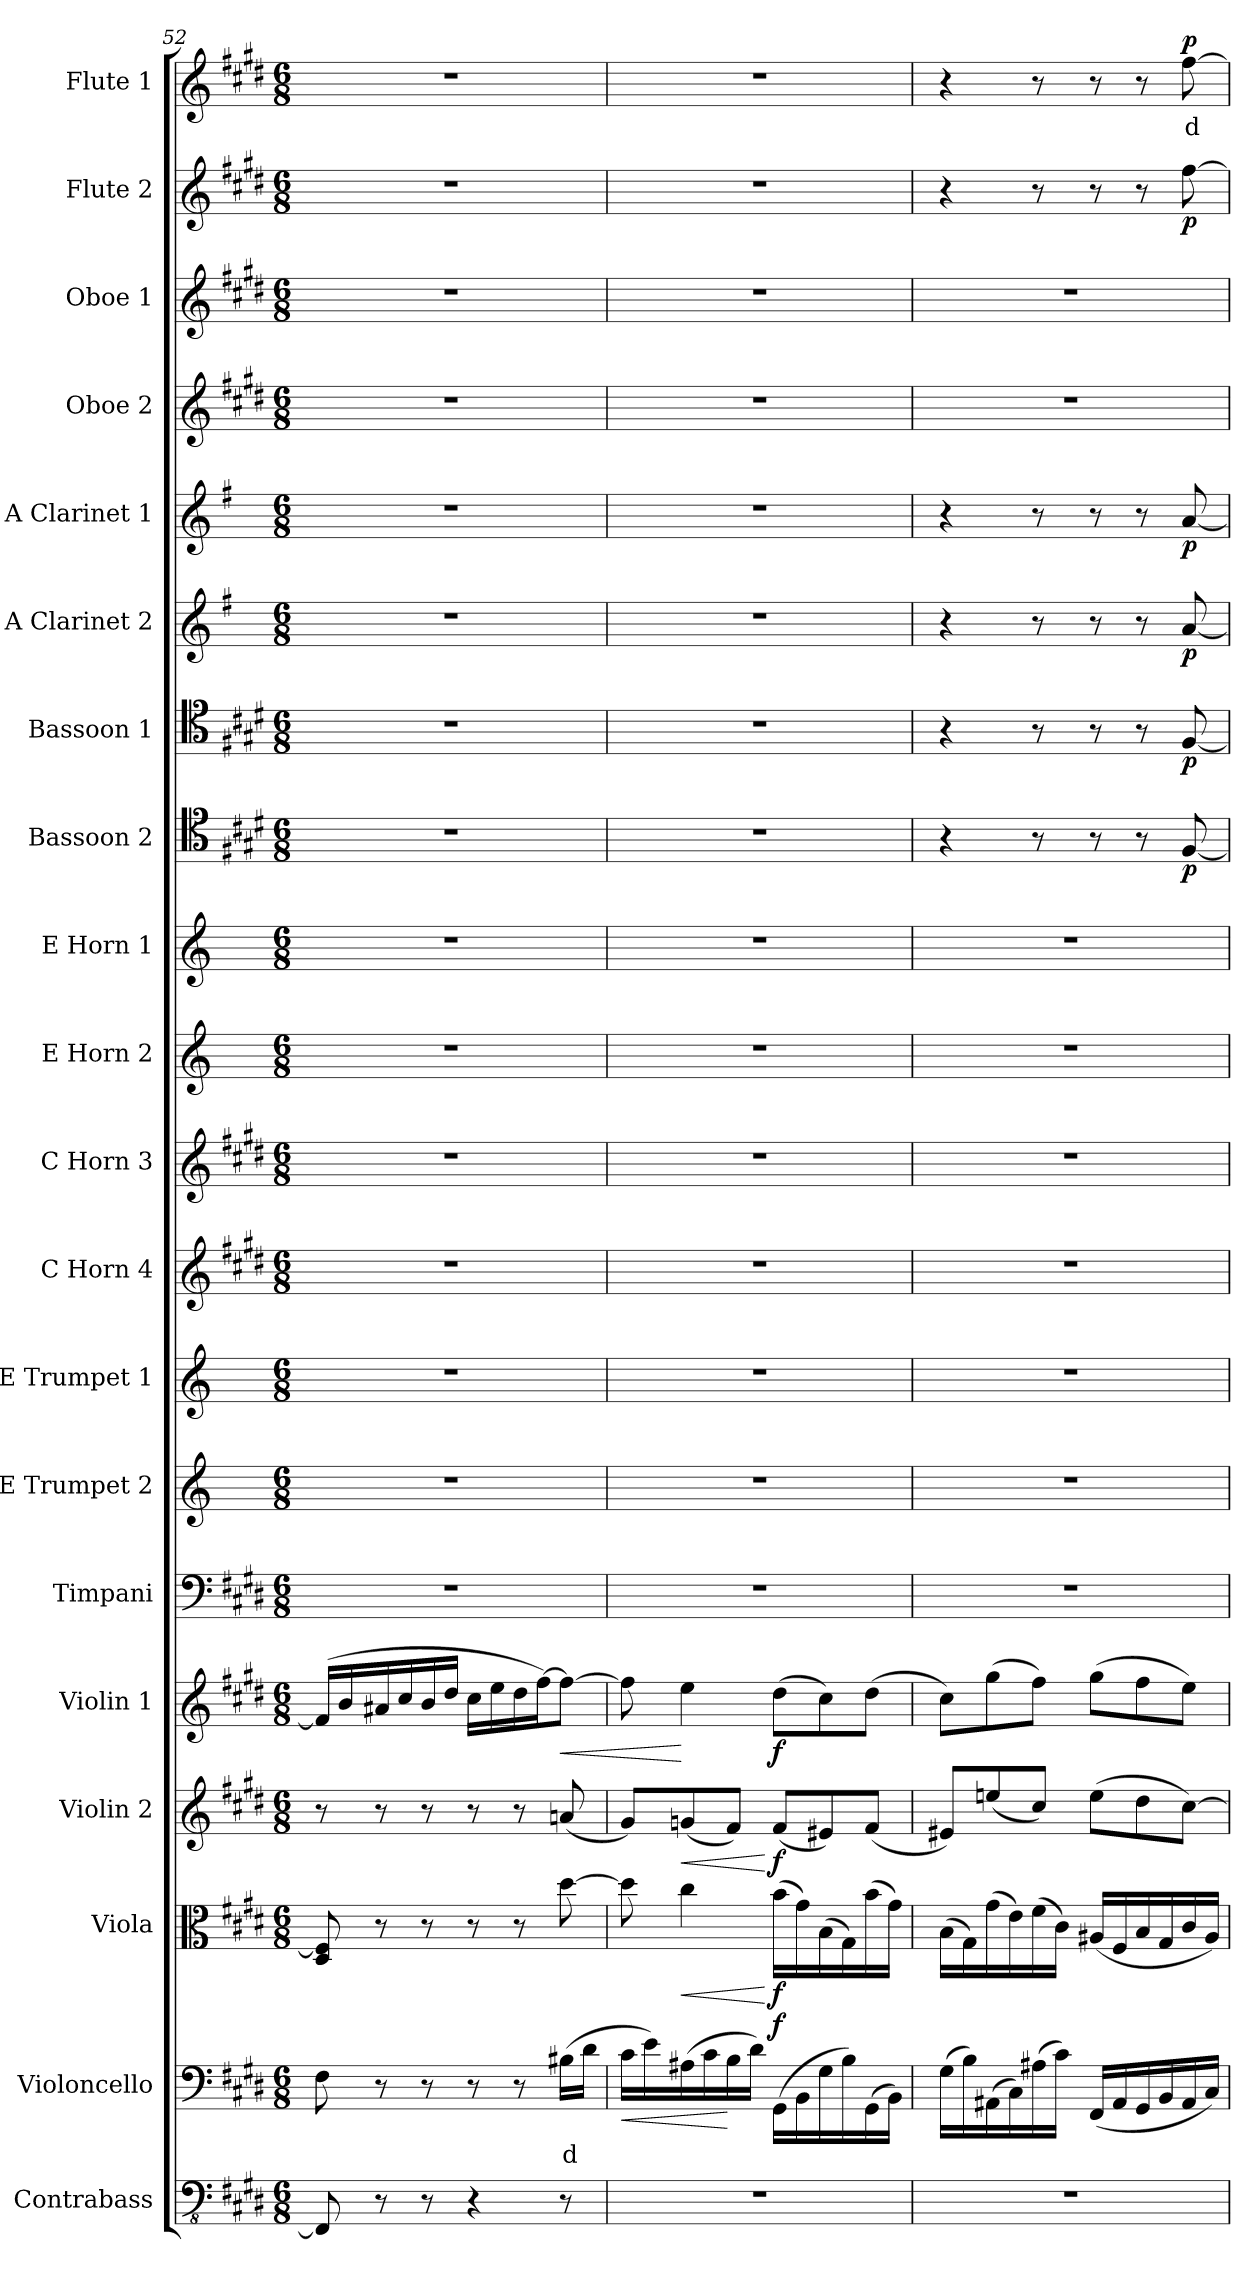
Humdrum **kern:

**kern	**kern	**text	**dynam	**kern	**dynam	**kern	**dynam	**kern	**dynam	**kern	**kern	**kern	**kern	**kern	**kern	**kern	**kern	**dynam	**kern	**dynam	**kern	**dynam	**kern	**dynam	**kern	**kern	**kern	**dynam	**kern	**text	**dynam
*part20	*part19	*part19	*part19	*part18	*part18	*part17	*part17	*part16	*part16	*part15	*part14	*part13	*part12	*part11	*part10	*part9	*part8	*part8	*part7	*part7	*part6	*part6	*part5	*part5	*part4	*part3	*part2	*part2	*part1	*part1	*part1
*staff20	*staff19	*staff19	*staff19	*staff18	*staff18	*staff17	*staff17	*staff16	*staff16	*staff15	*staff14	*staff13	*staff12	*staff11	*staff10	*staff9	*staff8	*staff8	*staff7	*staff7	*staff6	*staff6	*staff5	*staff5	*staff4	*staff3	*staff2	*staff2	*staff1	*staff1	*staff1
*I"Contrabass	*I"Violoncello	*	*	*I"Viola	*	*I"Violin 2	*	*I"Violin 1	*	*I"Timpani	*I"E Trumpet 2	*I"E Trumpet 1	*I"C Horn 4	*I"C Horn 3	*I"E Horn 2	*I"E Horn 1	*I"Bassoon 2	*	*I"Bassoon 1	*	*I"A Clarinet 2	*	*I"A Clarinet 1	*	*I"Oboe 2	*I"Oboe 1	*I"Flute 2	*	*I"Flute 1	*	*
*I'Cb	*I'Vc	*	*	*I'Vla	*	*I'Vln 2	*	*I'Vln 1	*	*I'Timp	*I'Tpt 2	*I'Tpt 1	*I'Hn 4	*I'Hn 3	*I'Hn 2	*I'Hn 1	*I'Bsn 2	*	*I'Bsn 1	*	*I'Cl 2	*	*I'Cl 1	*	*I'Ob 2	*I'Ob 1	*I'Fl 2	*	*I'Fl 1	*	*
*clefFv4	*clefF4	*	*	*clefC3	*	*clefG2	*	*clefG2	*	*clefF4	*clefG2	*clefG2	*clefG2	*clefG2	*clefG2	*clefG2	*clefC4	*	*clefC4	*	*clefG2	*	*clefG2	*	*clefG2	*clefG2	*clefG2	*	*clefG2	*	*
*	*	*	*	*	*	*	*	*	*	*	*ITrd-2c-4	*ITrd-2c-4	*ITrd7c12	*ITrd7c12	*ITrd5c8	*ITrd5c8	*	*	*	*	*ITrd2c3	*	*ITrd2c3	*	*	*	*	*	*	*	*
*k[f#c#g#d#]	*k[f#c#g#d#]	*	*	*k[f#c#g#d#]	*	*k[f#c#g#d#]	*	*k[f#c#g#d#]	*	*k[f#c#g#d#]	*k[f#c#g#d#]	*k[f#c#g#d#]	*k[f#c#g#d#]	*k[f#c#g#d#]	*k[f#c#g#d#]	*k[f#c#g#d#]	*k[f#c#g#d#]	*	*k[f#c#g#d#]	*	*k[f#c#g#d#]	*	*k[f#c#g#d#]	*	*k[f#c#g#d#]	*k[f#c#g#d#]	*k[f#c#g#d#]	*	*k[f#c#g#d#]	*	*
*M6/8	*M6/8	*	*	*M6/8	*	*M6/8	*	*M6/8	*	*M6/8	*M6/8	*M6/8	*M6/8	*M6/8	*M6/8	*M6/8	*M6/8	*	*M6/8	*	*M6/8	*	*M6/8	*	*M6/8	*M6/8	*M6/8	*	*M6/8	*	*
=52	=52	=52	=52	=52	=52	=52	=52	=52	=52	=52	=52	=52	=52	=52	=52	=52	=52	=52	=52	=52	=52	=52	=52	=52	=52	=52	=52	=52	=52	=52	=52
8FFF#/]	8F#\	.	.	8D#/ 8F#/]	.	8r	.	(16f#/LL]	.	2.r	2.r	2.r	2.r	2.r	2.r	2.r	2.r	.	2.r	.	2.r	.	2.r	.	2.r	2.r	2.r	.	2.r	.	.
.	.	.	.	.	.	.	.	16b/	.	.	.	.	.	.	.	.	.	.	.	.	.	.	.	.	.	.	.	.	.	.	.
8r	8r	.	.	8r	.	8r	.	16a#X/	.	.	.	.	.	.	.	.	.	.	.	.	.	.	.	.	.	.	.	.	.	.	.
.	.	.	.	.	.	.	.	16cc#/	.	.	.	.	.	.	.	.	.	.	.	.	.	.	.	.	.	.	.	.	.	.	.
8r	8r	.	.	8r	.	8r	.	16b/	.	.	.	.	.	.	.	.	.	.	.	.	.	.	.	.	.	.	.	.	.	.	.
.	.	.	.	.	.	.	.	16dd#/JJ	.	.	.	.	.	.	.	.	.	.	.	.	.	.	.	.	.	.	.	.	.	.	.
4r	8r	.	.	8r	.	8r	.	16cc#\LL	.	.	.	.	.	.	.	.	.	.	.	.	.	.	.	.	.	.	.	.	.	.	.
.	.	.	.	.	.	.	.	16ee\	.	.	.	.	.	.	.	.	.	.	.	.	.	.	.	.	.	.	.	.	.	.	.
.	8r	.	.	8r	.	8r	.	16dd#\	.	.	.	.	.	.	.	.	.	.	.	.	.	.	.	.	.	.	.	.	.	.	.
.	.	.	.	.	.	.	.	[16ff#\J)	.	.	.	.	.	.	.	.	.	.	.	.	.	.	.	.	.	.	.	.	.	.	.
!	!	!LO:LY:color=#FF0000	!	!	!	!	!	!	!LO:HP:b	!	!	!	!	!	!	!	!	!	!	!	!	!	!	!	!	!	!	!	!	!	!
8r	(16B#X\LL	d	.	[8dd#\	.	(8an/	.	8ff#\J_	<	.	.	.	.	.	.	.	.	.	.	.	.	.	.	.	.	.	.	.	.	.	.
.	16d#\JJ	.	.	.	.	.	.	.	.	.	.	.	.	.	.	.	.	.	.	.	.	.	.	.	.	.	.	.	.	.	.
=53	=53	=53	=53	=53	=53	=53	=53	=53	=53	=53	=53	=53	=53	=53	=53	=53	=53	=53	=53	=53	=53	=53	=53	=53	=53	=53	=53	=53	=53	=53	=53
!	!	!	!LO:HP:b	!	!	!	!	!	!	!	!	!	!	!	!	!	!	!	!	!	!	!	!	!	!	!	!	!	!	!	!
2.r	16c#\LL	.	<	8dd#\]	.	8g#/L)	.	8ff#\]	.	2.r	2.r	2.r	2.r	2.r	2.r	2.r	2.r	.	2.r	.	2.r	.	2.r	.	2.r	2.r	2.r	.	2.r	.	.
.	16e\)	.	.	.	.	.	.	.	.	.	.	.	.	.	.	.	.	.	.	.	.	.	.	.	.	.	.	.	.	.	.
!	!	!	!	!	!LO:HP:b	!	!LO:HP:b	!	!	!	!	!	!	!	!	!	!	!	!	!	!	!	!	!	!	!	!	!	!	!	!
.	(16A#X\	.	.	4cc#\	<	(8gn/	<	4ee\	[	.	.	.	.	.	.	.	.	.	.	.	.	.	.	.	.	.	.	.	.	.	.
.	16c#\	.	.	.	.	.	.	.	.	.	.	.	.	.	.	.	.	.	.	.	.	.	.	.	.	.	.	.	.	.	.
.	16B\	.	[	.	.	8f#/J)	.	.	.	.	.	.	.	.	.	.	.	.	.	.	.	.	.	.	.	.	.	.	.	.	.
.	16d#\JJ)	.	.	.	.	.	.	.	.	.	.	.	.	.	.	.	.	.	.	.	.	.	.	.	.	.	.	.	.	.	.
!	!	!	!LO:DY:b	!	!LO:DY:n=1:b	!	!LO:DY:n=1:b	!	!LO:DY:b	!	!	!	!	!	!	!	!	!	!	!	!	!	!	!	!	!	!	!	!	!	!
.	(16GG#\LL	.	f	(16b\LL	[ f	(8f#/L	[ f	(8dd#\L	f	.	.	.	.	.	.	.	.	.	.	.	.	.	.	.	.	.	.	.	.	.	.
.	16BB\	.	.	16g#\)	.	.	.	.	.	.	.	.	.	.	.	.	.	.	.	.	.	.	.	.	.	.	.	.	.	.	.
.	16G#\	.	.	(16B\	.	8e#X/)	.	8cc#\)	.	.	.	.	.	.	.	.	.	.	.	.	.	.	.	.	.	.	.	.	.	.	.
.	16B\)	.	.	16G#\)	.	.	.	.	.	.	.	.	.	.	.	.	.	.	.	.	.	.	.	.	.	.	.	.	.	.	.
.	(16GG#\	.	.	(16b\	.	(8f#/J	.	(8dd#\J	.	.	.	.	.	.	.	.	.	.	.	.	.	.	.	.	.	.	.	.	.	.	.
.	16BB\JJ)	.	.	16g#\JJ)	.	.	.	.	.	.	.	.	.	.	.	.	.	.	.	.	.	.	.	.	.	.	.	.	.	.	.
!!LO:PB:g=z
=54	=54	=54	=54	=54	=54	=54	=54	=54	=54	=54	=54	=54	=54	=54	=54	=54	=54	=54	=54	=54	=54	=54	=54	=54	=54	=54	=54	=54	=54	=54	=54
2.r	(16G#\LL	.	.	(16B\LL	.	8e#X/L)	.	8cc#\L)	.	2.r	2.r	2.r	2.r	2.r	2.r	2.r	4r	.	4r	.	4r	.	4r	.	2.r	2.r	4r	.	4r	.	.
.	16B\)	.	.	16G#\)	.	.	.	.	.	.	.	.	.	.	.	.	.	.	.	.	.	.	.	.	.	.	.	.	.	.	.
.	(16AA#X\	.	.	(16g#\	.	(8een/	.	(8gg#\	.	.	.	.	.	.	.	.	.	.	.	.	.	.	.	.	.	.	.	.	.	.	.
.	16C#\)	.	.	16e\)	.	.	.	.	.	.	.	.	.	.	.	.	.	.	.	.	.	.	.	.	.	.	.	.	.	.	.
.	(16A#X\	.	.	(16f#\	.	8cc#/J)	.	8ff#\J)	.	.	.	.	.	.	.	.	8r	.	8r	.	8r	.	8r	.	.	.	8r	.	8r	.	.
.	16c#\JJ)	.	.	16c#\JJ)	.	.	.	.	.	.	.	.	.	.	.	.	.	.	.	.	.	.	.	.	.	.	.	.	.	.	.
.	(16FF#/LL	.	.	(16A#X/LL	.	(8ee\L	.	(8gg#\L	.	.	.	.	.	.	.	.	8r	.	8r	.	8r	.	8r	.	.	.	8r	.	8r	.	.
.	16AA#/	.	.	16F#/	.	.	.	.	.	.	.	.	.	.	.	.	.	.	.	.	.	.	.	.	.	.	.	.	.	.	.
.	16GG#/	.	.	16B/	.	8dd#\	.	8ff#\	.	.	.	.	.	.	.	.	8r	.	8r	.	8r	.	8r	.	.	.	8r	.	8r	.	.
.	16BB/	.	.	16G#/	.	.	.	.	.	.	.	.	.	.	.	.	.	.	.	.	.	.	.	.	.	.	.	.	.	.	.
!	!	!	!	!	!	!	!	!	!	!	!	!	!	!	!	!	!	!LO:DY:b	!	!LO:DY:b	!	!LO:DY:b	!	!LO:DY:b	!	!	!	!LO:DY:b	!	!LO:LY:color=#FF0000	!LO:DY:b
.	16AA#/	.	.	16c#/	.	[8cc#\J)	.	8ee\J)	.	.	.	.	.	.	.	.	[8F#/	p	[8F#/	p	[8f#/	p	[8f#/	p	.	.	[8ff#\	p	[8ff#\	d	p
.	16C#/JJ)	.	.	16A#/JJ)	.	.	.	.	.	.	.	.	.	.	.	.	.	.	.	.	.	.	.	.	.	.	.	.	.	.	.
=	=	=	=	=	=	=	=	=	=	=	=	=	=	=	=	=	=	=	=	=	=	=	=	=	=	=	=	=	=	=	=
*-	*-	*-	*-	*-	*-	*-	*-	*-	*-	*-	*-	*-	*-	*-	*-	*-	*-	*-	*-	*-	*-	*-	*-	*-	*-	*-	*-	*-	*-	*-	*-
